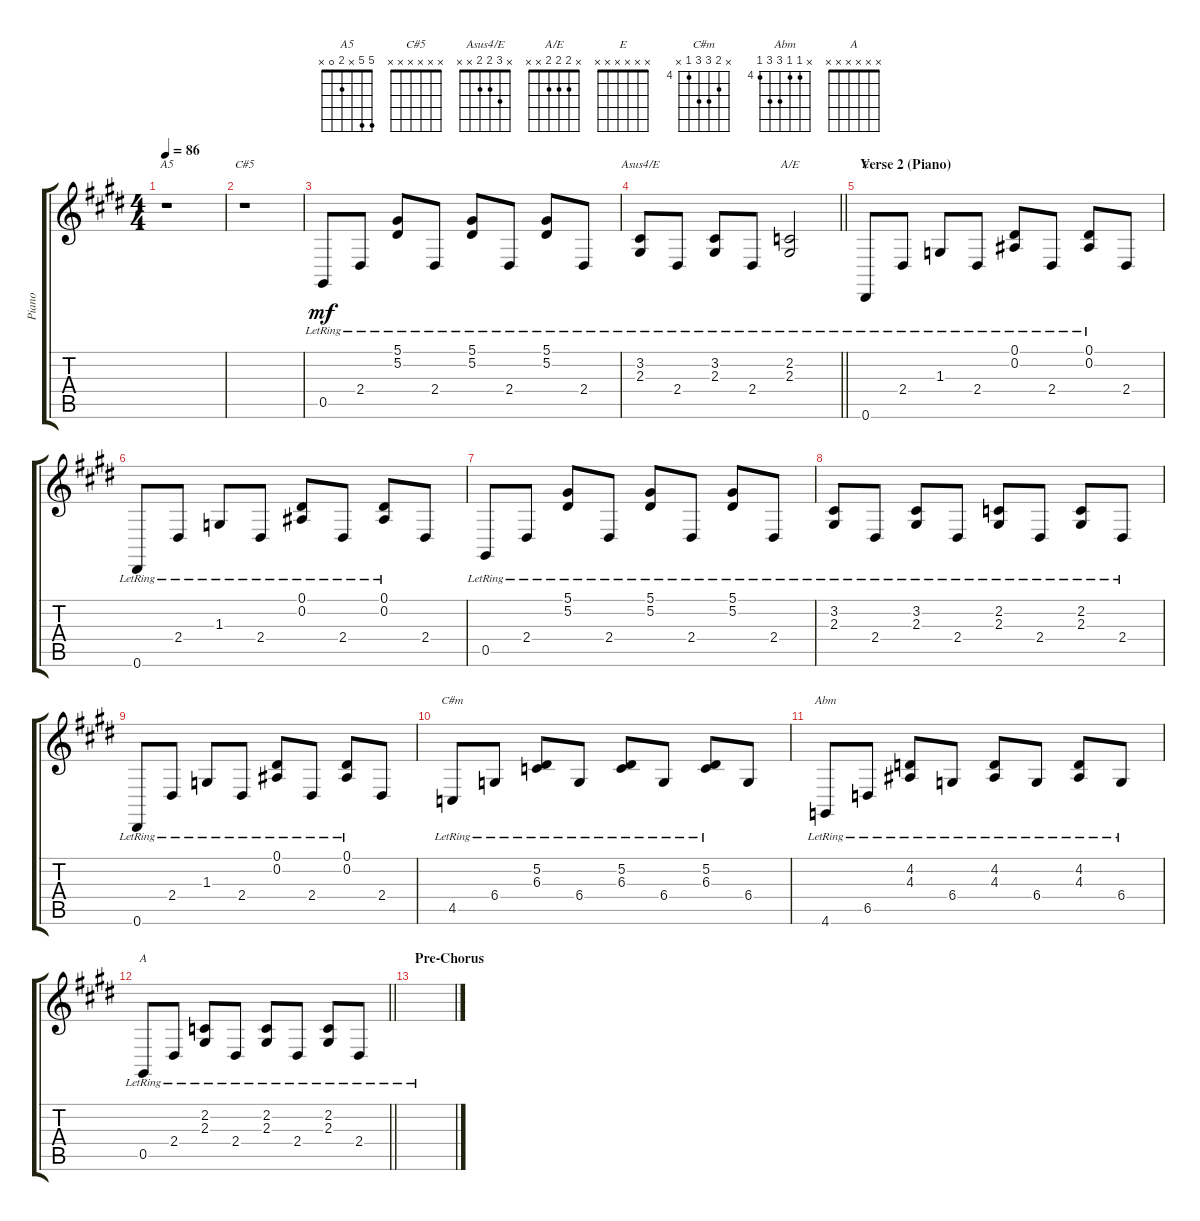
\track ("Piano" "Piano") {instrument brightacousticpiano}
\staff {score tabs}
\tuning (Eb4 Bb3 Gb3 Db3 Ab2 Eb2) {hide}
\chord ("A5" 5 5 x 2 0 x)
\chord ("C#5" x x x x x x)
\chord ("Asus4/E" x 3 2 2 x x)
\chord ("A/E" x 2 2 2 x x)
\chord ("E" x x x x x x)
\chord ("C#m" x 5 6 6 4 x) {firstfret 4}
\chord ("Abm" x 4 4 6 6 4) {firstfret 4}
\chord ("A" x x x x x x)
\ts (4 4)
\tempo 86
\clef g2
\ks e
r.1{ch "A5" dy mf} |
r.1{ch "C#5"} |
0.5{lr}.8 2.4{lr}.8 (5.1{lr} 5.2{lr}).8 2.4{lr}.8 (5.1{lr} 5.2{lr}).8 2.4{lr}.8 (5.1{lr} 5.2{lr}).8 2.4{lr}.8 |
\barLineRight lightlight
(3.2{lr} 2.3{lr}).8{ch "Asus4/E"} 2.4{lr}.8 (3.2{lr} 2.3{lr}).8 2.4{lr}.8 (2.2{lr} 2.3{lr}).2{ch "A/E"} |
\section ("" "Verse 2 (Piano)")
0.6{lr}.8{ch "E"} 2.4{lr}.8 1.3{lr}.8 2.4{lr}.8 (0.1{lr} 0.2{lr}).8 2.4{lr}.8 (0.1{lr} 0.2{lr}).8 2.4.8 |
0.6{lr}.8 2.4{lr}.8 1.3{lr}.8 2.4{lr}.8 (0.1{lr} 0.2{lr}).8 2.4{lr}.8 (0.1{lr} 0.2{lr}).8 2.4.8 |
0.5{lr}.8 2.4{lr}.8 (5.1{lr} 5.2{lr}).8 2.4{lr}.8 (5.1{lr} 5.2{lr}).8 2.4{lr}.8 (5.1{lr} 5.2{lr}).8 2.4{lr}.8 |
(3.2{lr} 2.3{lr}).8 2.4{lr}.8 (3.2{lr} 2.3{lr}).8 2.4{lr}.8 (2.2{lr} 2.3{lr}).8 2.4{lr}.8 (2.2{lr} 2.3{lr}).8 2.4{lr}.8 |
0.6{lr}.8 2.4{lr}.8 1.3{lr}.8 2.4{lr}.8 (0.1{lr} 0.2{lr}).8 2.4{lr}.8 (0.1{lr} 0.2{lr}).8 2.4.8 |
4.5{lr}.8{ch "C#m"} 6.4{lr}.8 (5.2{lr} 6.3{lr}).8 6.4{lr}.8 (5.2{lr} 6.3{lr}).8 6.4{lr}.8 (5.2{lr} 6.3{lr}).8 6.4.8 |
4.6{lr}.8{ch "Abm"} 6.5{lr}.8 (4.2{lr} 4.3{lr}).8 6.4{lr}.8 (4.2{lr} 4.3{lr}).8 6.4{lr}.8 (4.2{lr} 4.3{lr}).8 6.4{lr}.8 |
\barLineRight lightlight
0.5{lr}.8{ch "A"} 2.4{lr}.8 (2.2{lr} 2.3{lr}).8 2.4{lr}.8 (2.2{lr} 2.3{lr}).8 2.4{lr}.8 (2.2{lr} 2.3{lr}).8 2.4{lr}.8 |
\section ("" "Pre-Chorus")
